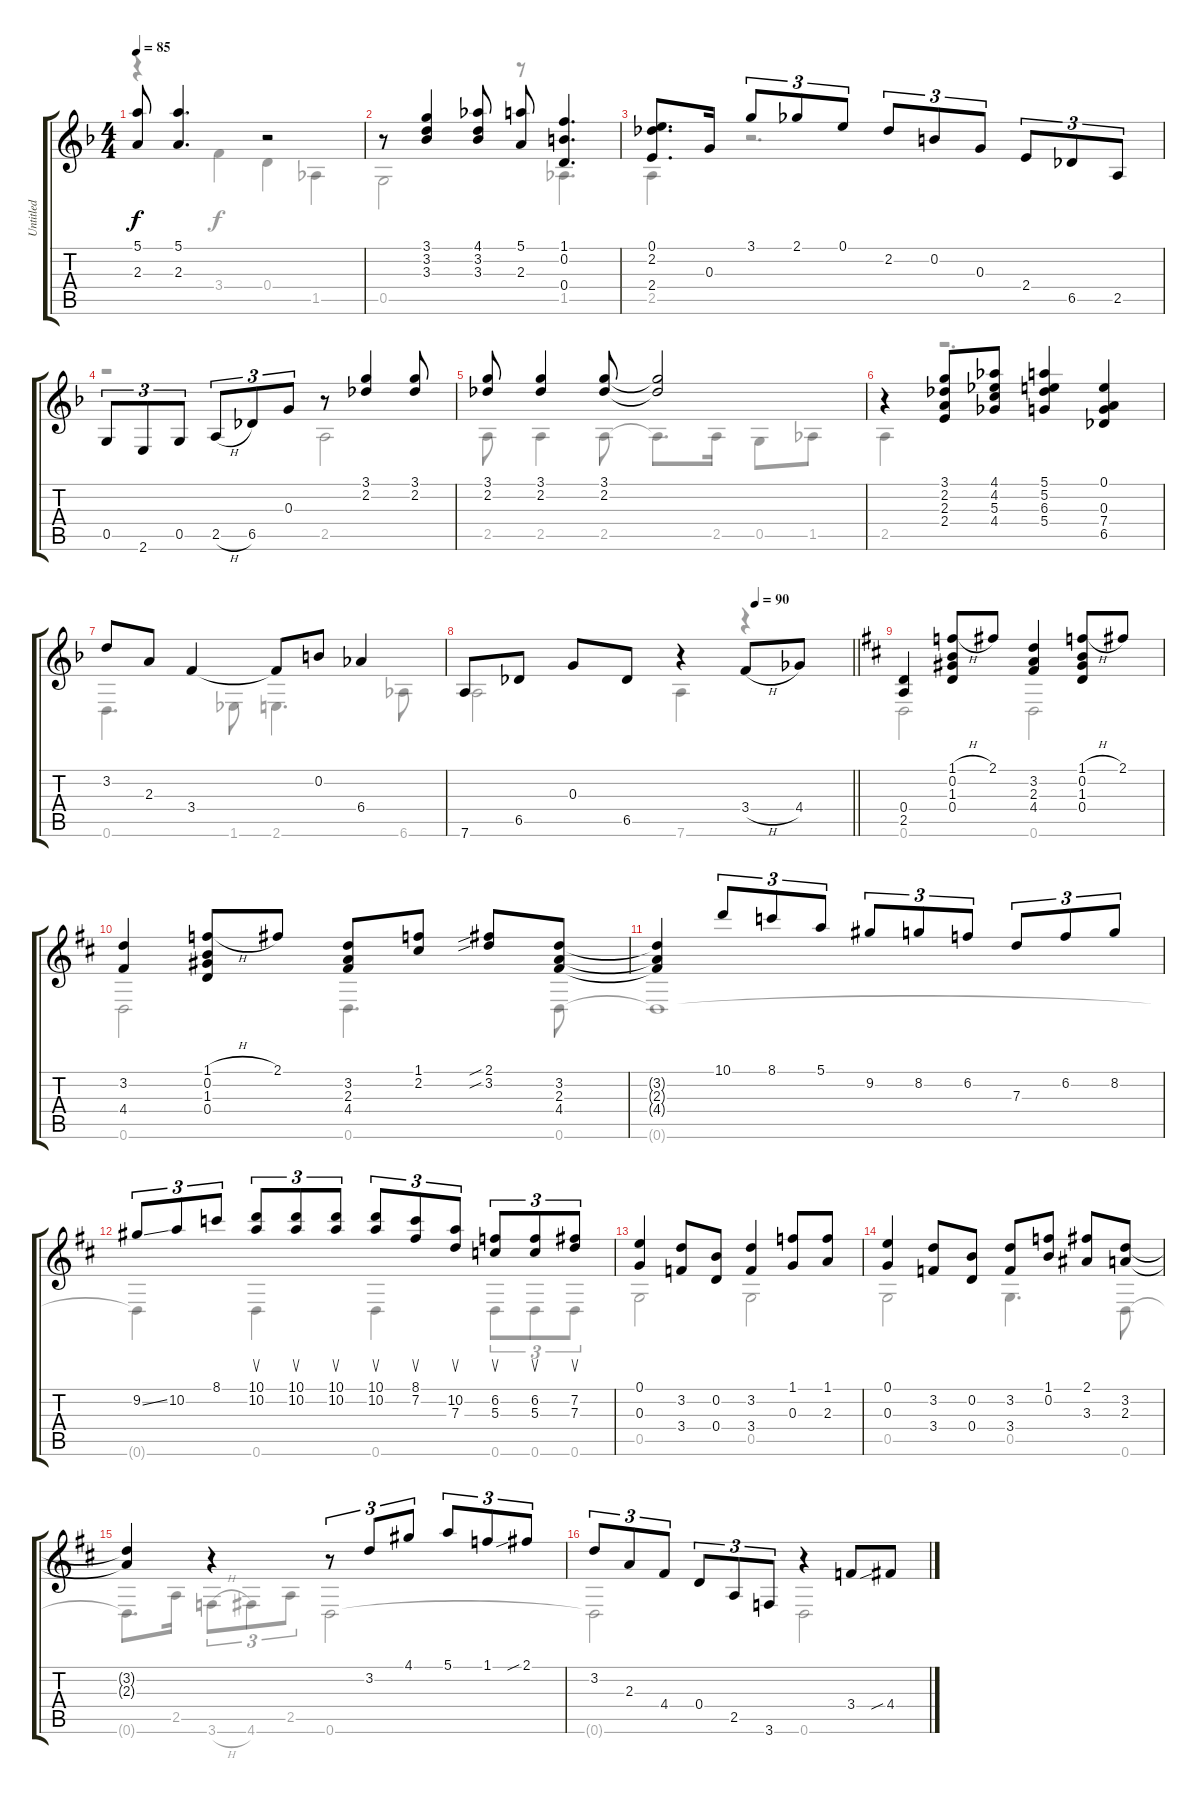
\track ("Untitled" "Untitled") {instrument acousticguitarnylon}
\staff {score tabs}
\tuning (E4 B3 G3 D3 G2 D2) {hide}
\voice
\ts (4 4)
\tempo 85
\clef g2
\ks f
(5.1 2.3).8{dy f} (5.1 2.3).4{d} r.2 |
r.8 (3.1 3.2 3.3).4 (4.1 3.2 3.3).8 (5.1 2.3).8 (1.1 0.2 0.4).4{d} |
(0.1 2.2 2.4).8{d} 0.3.16 3.1.8{tu (3 2)} 2.1.8{tu (3 2)} 0.1.8{tu (3 2)} 2.2.8{tu (3 2)} 0.2.8{tu (3 2)} 0.3.8{tu (3 2)} 2.4.8{tu (3 2)} 6.5.8{tu (3 2)} 2.5.8{tu (3 2)} |
0.5.8{tu (3 2)} 2.6.8{tu (3 2)} 0.5.8{tu (3 2)} 2.5{h}.8{tu (3 2)} 6.5.8{tu (3 2)} 0.3.8{tu (3 2)} r.8 (3.1 2.2).4 (3.1 2.2).8 |
(3.1 2.2).8 (3.1 2.2).4 (3.1 2.2).8 (3.1{t} 2.2{t}).2 |
r.4 (3.1 2.2 2.3 2.4).8 (4.1 4.2 5.3 4.4).8 (5.1 5.2 6.3 5.4).4 (0.1 0.3 7.4 6.5).4 |
3.2.8 2.3.8 3.4.4 3.4{t}.8 0.2.8 6.4.4 |
\tempo (90 0.75)
\barLineRight lightlight
7.6.8 6.5.8 0.3.8 6.5.8 r.4 3.4{h}.8 4.4.8 |
\ks d
(0.4 2.5).4 (1.1{h} 0.2 1.3 0.4).8 2.1.8 (3.2 2.3 4.4).4 (1.1{h} 0.2 1.3 0.4).8 2.1.8 |
(3.2 4.4).4 (1.1{h} 0.2 1.3 0.4).8 2.1.8 (3.2 2.3 4.4).8 (1.1 2.2).8 (2.1{sib} 3.2{sib}).8 (3.2 2.3 4.4).8 |
(3.2{t} 2.3{t} 4.4{t}).4 10.1.8{tu (3 2)} 8.1.8{tu (3 2)} 5.1.8{tu (3 2)} 9.2.8{tu (3 2)} 8.2.8{tu (3 2)} 6.2.8{tu (3 2)} 7.3.8{tu (3 2)} 6.2.8{tu (3 2)} 8.2.8{tu (3 2)} |
9.2{ss}.8{tu (3 2)} 10.2.8{tu (3 2)} 8.1.8{tu (3 2)} (10.1 10.2).8{su tu (3 2)} (10.1 10.2).8{su tu (3 2)} (10.1 10.2).8{su tu (3 2)} (10.1 10.2).8{su tu (3 2)} (8.1 7.2).8{su tu (3 2)} (10.2 7.3).8{su tu (3 2)} (6.2 5.3).8{su tu (3 2)} (6.2 5.3).8{su tu (3 2)} (7.2 7.3).8{su tu (3 2)} |
(0.1 0.3).4 (3.2 3.4).8 (0.2 0.4).8 (3.2 3.4).4 (1.1 0.3).8 (1.1 2.3).8 |
(0.1 0.3).4 (3.2 3.4).8 (0.2 0.4).8 (3.2 3.4).8 (1.1 0.2).8 (2.1 3.3).8 (3.2 2.3).8 |
(3.2{t} 2.3{t}).4 r.4 r.8{tu (3 2)} 3.2.8{tu (3 2)} 4.1.8{tu (3 2)} 5.1.8{tu (3 2)} 1.1.8{tu (3 2)} 2.1{sib}.8{tu (3 2)} |
3.2.8{tu (3 2)} 2.3.8{tu (3 2)} 4.4.8{tu (3 2)} 0.4.8{tu (3 2)} 2.5.8{tu (3 2)} 3.6.8{tu (3 2)} r.4 3.4.8 4.4{sib}.8
\voice
\clef g2
\ottava regular
\simile none
\ks f
r.4{dy f} 3.4.4 0.4.4 1.5.4 |
0.5.2 r.8 1.5.4{d} |
2.5.4 r.2{d} |
r.2 2.5.2 |
2.5.8 2.5.4 2.5.8 2.5{t}.8{d} 2.5.16 0.5.8 1.5.8 |
2.5.4 r.2{d} |
0.6.4{d} 1.6.8 2.6.4{d} 6.6.8 |
\barLineRight lightlight
7.6.2 7.6.4 r.4 |
\ks d
0.6.2 0.6.2 |
0.6.2 0.6.4{d} 0.6.8 |
0.6{t}.1 |
0.6{t}.4 0.6.4 0.6.4 0.6.8{tu (3 2)} 0.6.8{tu (3 2)} 0.6.8{tu (3 2)} |
0.5.2 0.5.2 |
0.5.2 0.5.4{d} 0.6.8 |
0.6{t}.8{d} 2.5.16 3.6{h}.8{tu (3 2)} 4.6.8{tu (3 2)} 2.5.8{tu (3 2)} 0.6.2 |
0.6{t}.2 0.6.2
